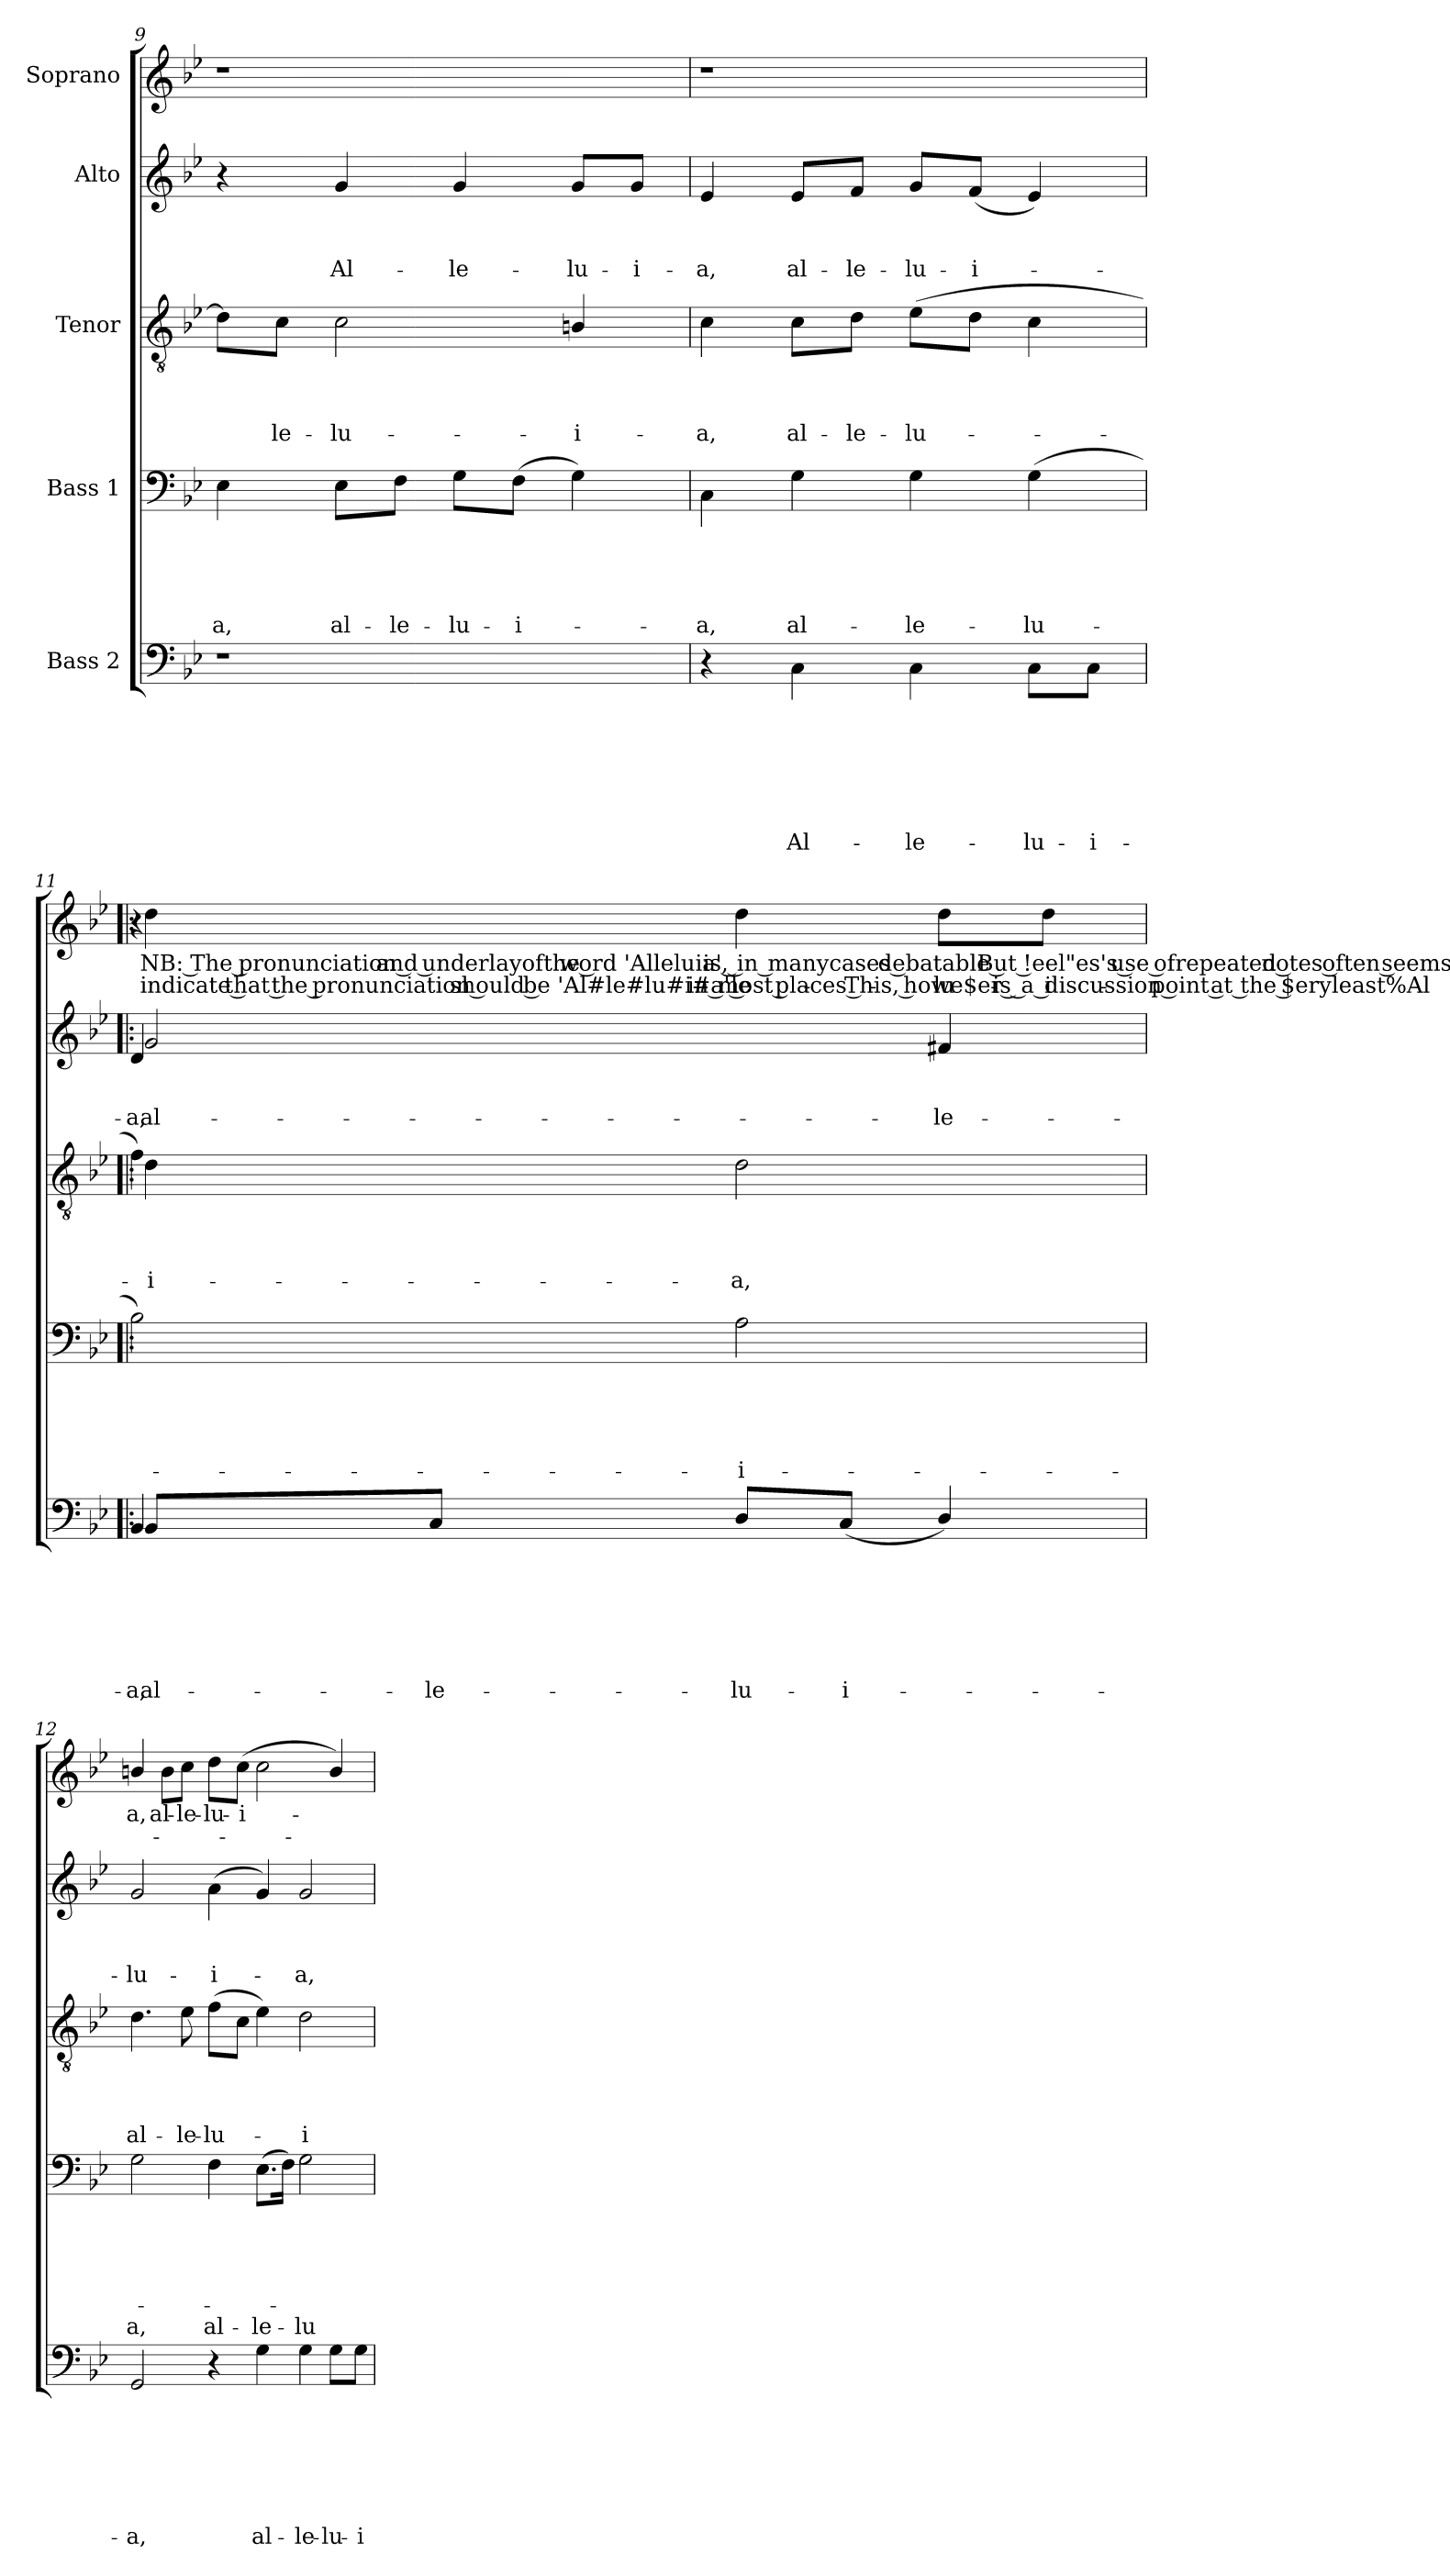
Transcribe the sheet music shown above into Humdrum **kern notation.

**kern	**text	**text	**text	**text	**text	**text	**text	**kern	**text	**text	**text	**text	**text	**text	**kern	**text	**text	**text	**text	**kern	**text	**text	**text	**kern	**text	**text
*part5	*part5	*part5	*part5	*part5	*part5	*part5	*part5	*part4	*part4	*part4	*part4	*part4	*part4	*part4	*part3	*part3	*part3	*part3	*part3	*part2	*part2	*part2	*part2	*part1	*part1	*part1
*staff5	*staff5	*staff5	*staff5	*staff5	*staff5	*staff5	*staff5	*staff4	*staff4	*staff4	*staff4	*staff4	*staff4	*staff4	*staff3	*staff3	*staff3	*staff3	*staff3	*staff2	*staff2	*staff2	*staff2	*staff1	*staff1	*staff1
*I"Bass 2	*	*	*	*	*	*	*	*I"Bass 1	*	*	*	*	*	*	*I"Tenor	*	*	*	*	*I"Alto	*	*	*	*I"Soprano	*	*
*clefF4	*	*	*	*	*	*	*	*clefF4	*	*	*	*	*	*	*clefGv2	*	*	*	*	*clefG2	*	*	*	*clefG2	*	*
*k[b-e-]	*	*	*	*	*	*	*	*k[b-e-]	*	*	*	*	*	*	*k[b-e-]	*	*	*	*	*k[b-e-]	*	*	*	*k[b-e-]	*	*
*B-:	*	*	*	*	*	*	*	*B-:	*	*	*	*	*	*	*B-:	*	*	*	*	*B-:	*	*	*	*B-:	*	*
=9	=9	=9	=9	=9	=9	=9	=9	=9	=9	=9	=9	=9	=9	=9	=9	=9	=9	=9	=9	=9	=9	=9	=9	=9	=9	=9
!	!	!	!	!	!	!	!	!	!	!	!	!	!LO:LY:b	!	!	!	!	!	!	!	!	!	!	!	!	!
1r	.	.	.	.	.	.	.	4E-\	.	.	.	.	-a,	.	8d\L]	.	.	.	.	4r	.	.	.	1r	.	.
!	!	!	!	!	!	!	!	!	!	!	!	!	!	!	!	!	!	!	!LO:LY:b	!	!	!	!	!	!	!
.	.	.	.	.	.	.	.	.	.	.	.	.	.	.	8c\J	.	.	.	-le-	.	.	.	.	.	.	.
!	!	!	!	!	!	!	!	!	!	!	!	!	!LO:LY:b	!	!	!	!	!	!LO:LY:b:rj	!	!	!	!LO:LY:b	!	!	!
.	.	.	.	.	.	.	.	8E-\L	.	.	.	.	al-	.	2c\	.	.	.	-lu-	4g/	.	.	Al-	.	.	.
!	!	!	!	!	!	!	!	!	!	!	!	!	!LO:LY:b	!	!	!	!	!	!	!	!	!	!	!	!	!
.	.	.	.	.	.	.	.	8F\J	.	.	.	.	-le-	.	.	.	.	.	.	.	.	.	.	.	.	.
!	!	!	!	!	!	!	!	!	!	!	!	!	!LO:LY:b:rj	!	!	!	!	!	!	!	!	!	!LO:LY:b	!	!	!
.	.	.	.	.	.	.	.	8G\L	.	.	.	.	-lu-	.	.	.	.	.	.	4g/	.	.	-le-	.	.	.
!	!	!	!	!	!	!	!	!	!	!	!	!	!LO:LY:b	!	!	!	!	!	!	!	!	!	!	!	!	!
.	.	.	.	.	.	.	.	(>8F\J	.	.	.	.	-i-	.	.	.	.	.	.	.	.	.	.	.	.	.
!	!	!	!	!	!	!	!	!	!	!	!	!	!	!	!	!	!	!	!LO:LY:b	!	!	!	!LO:LY:b	!	!	!
.	.	.	.	.	.	.	.	4G\)	.	.	.	.	.	.	4Bn/	.	.	.	-i-	8g/L	.	.	-lu-	.	.	.
!	!	!	!	!	!	!	!	!	!	!	!	!	!	!	!	!	!	!	!	!	!	!	!LO:LY:b	!	!	!
.	.	.	.	.	.	.	.	.	.	.	.	.	.	.	.	.	.	.	.	8g/J	.	.	-i-	.	.	.
=10	=10	=10	=10	=10	=10	=10	=10	=10	=10	=10	=10	=10	=10	=10	=10	=10	=10	=10	=10	=10	=10	=10	=10	=10	=10	=10
!	!	!	!	!	!	!	!	!	!	!	!	!	!LO:LY:b	!	!	!	!	!	!LO:LY:b	!	!	!	!LO:LY:b	!	!	!
4r	.	.	.	.	.	.	.	4C\	.	.	.	.	-a,	.	4c\	.	.	.	-a,	4e-/	.	.	-a,	1r	.	.
!	!	!	!	!	!	!	!LO:LY:b	!	!	!	!	!	!LO:LY:b	!	!	!	!	!	!LO:LY:b	!	!	!	!LO:LY:b	!	!	!
4C\	.	.	.	.	.	.	Al-	4G\	.	.	.	.	al-	.	8c\L	.	.	.	al-	8e-/L	.	.	al-	.	.	.
!	!	!	!	!	!	!	!	!	!	!	!	!	!	!	!	!	!	!	!LO:LY:b	!	!	!	!LO:LY:b	!	!	!
.	.	.	.	.	.	.	.	.	.	.	.	.	.	.	8d\J	.	.	.	-le-	8f/J	.	.	-le-	.	.	.
!	!	!	!	!	!	!	!LO:LY:b	!	!	!	!	!	!LO:LY:b	!	!	!	!	!	!LO:LY:b	!	!	!	!LO:LY:b	!	!	!
4C\	.	.	.	.	.	.	-le-	4G\	.	.	.	.	-le-	.	(>8e-\L	.	.	.	-lu-	8g/L	.	.	-lu-	.	.	.
!	!	!	!	!	!	!	!	!	!	!	!	!	!	!	!	!	!	!	!	!	!	!	!LO:LY:b:rj	!	!	!
.	.	.	.	.	.	.	.	.	.	.	.	.	.	.	8d\J	.	.	.	.	(<8f/J	.	.	-i-	.	.	.
!	!	!	!	!	!	!	!LO:LY:b	!	!	!	!	!	!LO:LY:b	!	!	!	!	!	!	!	!	!	!	!	!	!
8C\L	.	.	.	.	.	.	-lu-	(>4G\	.	.	.	.	-lu-	.	4c\	.	.	.	.	4e-/)	.	.	.	.	.	.
!	!	!	!	!	!	!	!LO:LY:b	!	!	!	!	!	!	!	!	!	!	!	!	!	!	!	!	!	!	!
8C\J	.	.	.	.	.	.	-i-	.	.	.	.	.	.	.	.	.	.	.	.	.	.	.	.	.	.	.
=11!|:	=11!|:	=11!|:	=11!|:	=11!|:	=11!|:	=11!|:	=11!|:	=11!|:	=11!|:	=11!|:	=11!|:	=11!|:	=11!|:	=11!|:	=11!|:	=11!|:	=11!|:	=11!|:	=11!|:	=11!|:	=11!|:	=11!|:	=11!|:	=11!|:	=11!|:	=11!|:
!	!	!	!	!	!	!	!LO:LY:b	!	!	!	!	!	!	!	!	!	!	!	!	!	!	!	!LO:LY:b	!	!	!
4BB-/	.	.	.	.	.	.	-a,	2B-\)	.	.	.	.	.	.	4f\)	.	.	.	.	4d/	.	.	-a,	4r	.	.
!	!	!	!	!	!	!	!LO:LY:b	!	!	!	!	!	!	!	!	!	!	!	!LO:LY:b	!	!	!	!LO:LY:b	!	!LO:LY:b:rj	!LO:LY:b:rj
8BB-/L	.	.	.	.	.	.	al-	.	.	.	.	.	.	.	4d\	.	.	.	-i-	2g/	.	.	al-	4dd\	NB: The pronunciation and underlayofthe word 'Alleluia' is, in manycases debatable But !eel"es's use ofrepeated notes often seems to	indicate that the pronunciation should be 'Al#le#lu#i#a' in most places This, howe$er is a discussion point at the $eryleast%Al-
!	!	!	!	!	!	!	!LO:LY:b	!	!	!	!	!	!	!	!	!	!	!	!	!	!	!	!	!	!	!
8C/J	.	.	.	.	.	.	-le-	.	.	.	.	.	.	.	.	.	.	.	.	.	.	.	.	.	.	.
!	!	!	!	!	!	!	!LO:LY:b	!	!	!	!	!	!LO:LY:b	!	!	!	!	!	!LO:LY:b	!	!	!	!	!	!	!LO:LY:b
8D/L	.	.	.	.	.	.	-lu-	2A\	.	.	.	.	-i-	.	2d\	.	.	.	-a,	.	.	.	.	4dd\	.	-le-
!	!	!	!	!	!	!	!LO:LY:b:rj	!	!	!	!	!	!	!	!	!	!	!	!	!	!	!	!	!	!	!
(<8C/J	.	.	.	.	.	.	-i-	.	.	.	.	.	.	.	.	.	.	.	.	.	.	.	.	.	.	.
!	!	!	!	!	!	!	!	!	!	!	!	!	!	!	!	!	!	!	!	!	!	!	!LO:LY:b	!	!	!LO:LY:b
4D/)	.	.	.	.	.	.	.	.	.	.	.	.	.	.	.	.	.	.	.	4f#X/	.	.	-le-	8dd\L	.	-lu-
!	!	!	!	!	!	!	!	!	!	!	!	!	!	!	!	!	!	!	!	!	!	!	!	!	!	!LO:LY:b
.	.	.	.	.	.	.	.	.	.	.	.	.	.	.	.	.	.	.	.	.	.	.	.	8dd\J	.	-i-
!!LO:LB:g=z
=12	=12	=12	=12	=12	=12	=12	=12	=12	=12	=12	=12	=12	=12	=12	=12	=12	=12	=12	=12	=12	=12	=12	=12	=12	=12	=12
!	!	!	!	!	!	!	!LO:LY:b	!	!	!	!	!	!	!LO:LY:b	!	!	!	!	!LO:LY:b	!	!	!	!LO:LY:b	!	!LO:LY:b	!
2GG/	.	.	.	.	.	.	-a,	2G\	.	.	.	.	.	a,	4.d\	.	.	.	al-	2g/	.	.	-lu-	4bn/	a,	.
!	!	!	!	!	!	!	!	!	!	!	!	!	!	!	!	!	!	!	!	!	!	!	!	!	!LO:LY:b	!
.	.	.	.	.	.	.	.	.	.	.	.	.	.	.	.	.	.	.	.	.	.	.	.	8b\L	al-	.
!	!	!	!	!	!	!	!	!	!	!	!	!	!	!	!	!	!	!	!LO:LY:b	!	!	!	!	!	!LO:LY:b	!
.	.	.	.	.	.	.	.	.	.	.	.	.	.	.	8e-\	.	.	.	-le-	.	.	.	.	8cc\J	-le-	.
!	!	!	!	!	!	!	!	!	!	!	!	!	!	!LO:LY:b	!	!	!	!	!LO:LY:b	!	!	!	!LO:LY:b:rj	!	!LO:LY:b	!
4r	.	.	.	.	.	.	.	4F\	.	.	.	.	.	al-	(>8f\L	.	.	.	-lu-	(>4a\	.	.	-i-	8dd\L	-lu-	.
!	!	!	!	!	!	!	!	!	!	!	!	!	!	!	!	!	!	!	!	!	!	!	!	!	!LO:LY:b:rj	!
.	.	.	.	.	.	.	.	.	.	.	.	.	.	.	8c\J	.	.	.	.	.	.	.	.	(>8cc\J	-i-	.
!	!	!	!	!	!	!	!LO:LY:b	!	!	!	!	!	!	!LO:LY:b	!	!	!	!	!	!	!	!	!	!	!	!
4G\	.	.	.	.	.	.	al-	(>8.E-\L	.	.	.	.	.	-le-	4e-\)	.	.	.	.	4g/)	.	.	.	2cc\	.	.
.	.	.	.	.	.	.	.	16F\Jk)	.	.	.	.	.	.	.	.	.	.	.	.	.	.	.	.	.	.
!	!	!	!	!	!	!	!LO:LY:b	!	!	!	!	!	!	!LO:LY:b	!	!	!	!	!LO:LY:b	!	!	!	!LO:LY:b	!	!	!
4G\	.	.	.	.	.	.	-le-	2G\	.	.	.	.	.	-lu-	2d\	.	.	.	-i-	2g/	.	.	-a,	.	.	.
!	!	!	!	!	!	!	!LO:LY:b	!	!	!	!	!	!	!	!	!	!	!	!	!	!	!	!	!	!	!
8G\L	.	.	.	.	.	.	-lu-	.	.	.	.	.	.	.	.	.	.	.	.	.	.	.	.	4b/)	.	.
!	!	!	!	!	!	!	!LO:LY:b	!	!	!	!	!	!	!	!	!	!	!	!	!	!	!	!	!	!	!
8G\J	.	.	.	.	.	.	-i-	.	.	.	.	.	.	.	.	.	.	.	.	.	.	.	.	.	.	.
=	=	=	=	=	=	=	=	=	=	=	=	=	=	=	=	=	=	=	=	=	=	=	=	=	=	=
*-	*-	*-	*-	*-	*-	*-	*-	*-	*-	*-	*-	*-	*-	*-	*-	*-	*-	*-	*-	*-	*-	*-	*-	*-	*-	*-
